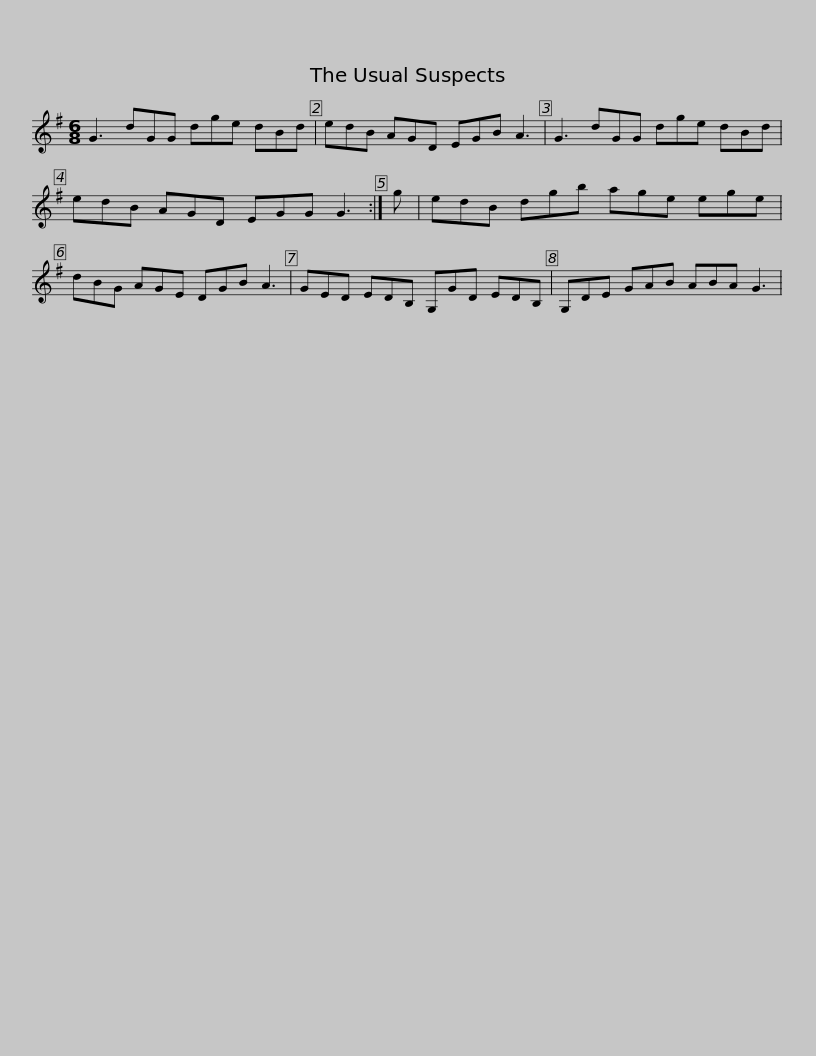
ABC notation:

X:1
L:1/8
M:6/8
I:linebreak $
K:G
V:1 treble
V:1
 G3 dGG dge dBd | edB AGD EGB A3 | G3 dGG dge dBd | edB AGD EGG G3 :|$ g | %5
 edB dgb age ege | dBG AGE DGB A3 | GED EDB, G,GD EDB, |$ G,DE GAB ABA G3 | %9
